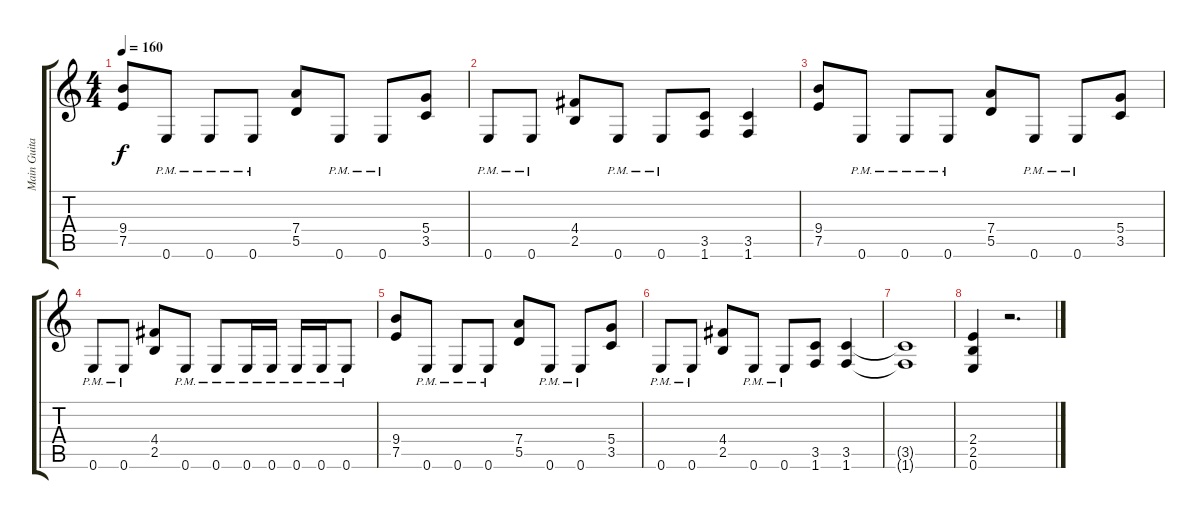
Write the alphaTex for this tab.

\track ("Main Guitar" "Main Guita") {instrument distortionguitar}
\staff {score tabs}
\tuning (E4 B3 G3 D3 A2 E2) {hide}
\ts (4 4)
\tempo 160
\clef g2
\ks c
(9.4 7.5).8{dy f} 0.6{pm}.8 0.6{pm}.8 0.6{pm}.8 (7.4 5.5).8 0.6{pm}.8 0.6{pm}.8 (5.4 3.5).8 |
0.6{pm}.8 0.6{pm}.8 (4.4 2.5).8 0.6{pm}.8 0.6{pm}.8 (3.5 1.6).8 (3.5 1.6).4 |
(9.4 7.5).8 0.6{pm}.8 0.6{pm}.8 0.6{pm}.8 (7.4 5.5).8 0.6{pm}.8 0.6{pm}.8 (5.4 3.5).8 |
0.6{pm}.8 0.6{pm}.8 (4.4 2.5).8 0.6{pm}.8 0.6{pm}.8 0.6{pm}.16 0.6{pm}.16 0.6{pm}.16 0.6{pm}.16 0.6{pm}.8 |
(9.4 7.5).8 0.6{pm}.8 0.6{pm}.8 0.6{pm}.8 (7.4 5.5).8 0.6{pm}.8 0.6{pm}.8 (5.4 3.5).8 |
0.6{pm}.8 0.6{pm}.8 (4.4 2.5).8 0.6{pm}.8 0.6{pm}.8 (3.5 1.6).8 (3.5 1.6).4 |
(3.5{t} 1.6{t}).1 |
(2.4 2.5 0.6).4 r.2{d}
